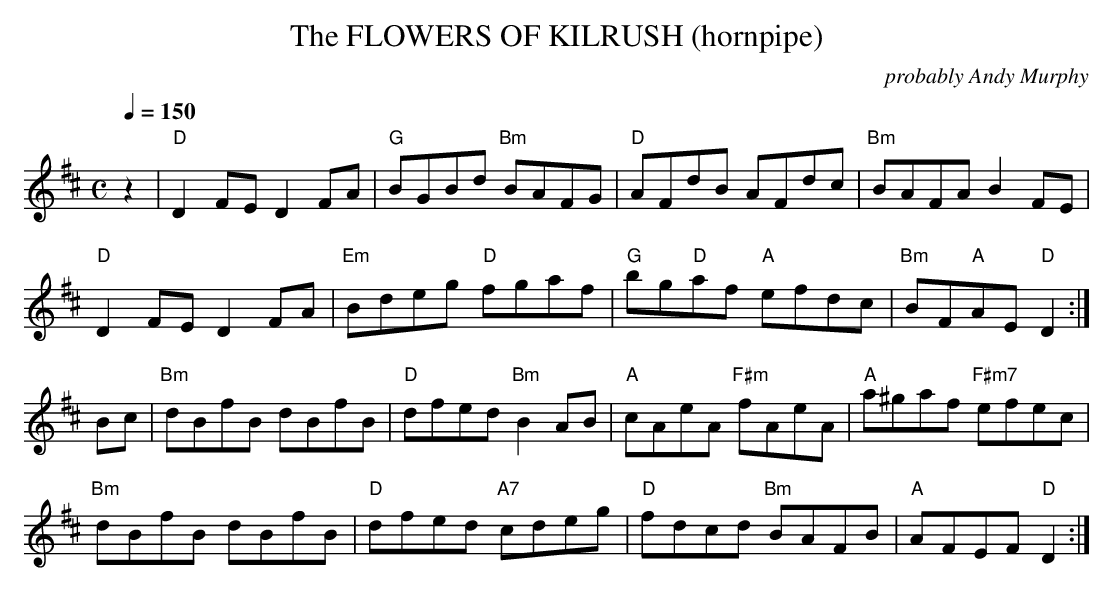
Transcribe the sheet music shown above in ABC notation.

X:1
T:FLOWERS OF KILRUSH (hornpipe), The
C:probably Andy Murphy
Q:1/4=150
M:C
L:1/8
K:D
z2|"D"D2FE D2FA|"G"BGBd "Bm"BAFG|"D"AFdB AFdc|"Bm"BAFA B2FE|
"D"D2FE D2FA|"Em"Bdeg "D"fgaf|"G"bg"D"af "A"efdc|"Bm"BF"A"AE "D"D2 :|
Bc|"Bm"dBfB dBfB|"D"dfed "Bm"B2AB|"A"cAeA "F#m"fAeA|"A"a^gaf "F#m7"efec|
"Bm"dBfB dBfB|"D"dfed "A7"cdeg|"D"fdcd "Bm"BAFB|"A"AFEF "D"D2 :|
